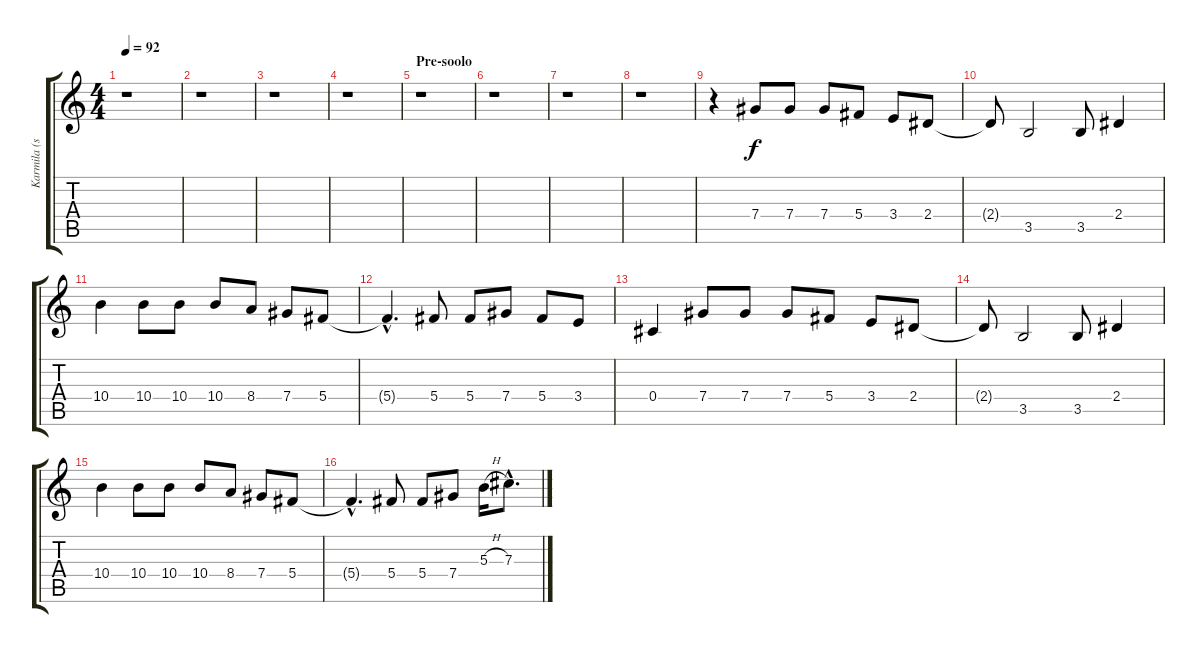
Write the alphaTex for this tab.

\track ("Karmila (soolo)" "Karmila (s") {instrument distortionguitar}
\staff {score tabs}
\tuning (Eb4 Bb3 Gb3 Db3 Ab2 Eb2) {hide}
\ts (4 4)
\tempo 92
\clef g2
\ks c
r.1{dy f} |
r.1 |
r.1 |
r.1 |
\section ("" "Pre-soolo")
r.1 |
r.1 |
r.1 |
r.1 |
r.4 7.4.8 7.4.8 7.4.8 5.4.8 3.4.8 2.4.8 |
2.4{t}.8 3.5.2 3.5.8 2.4.4 |
10.4.4 10.4.8 10.4.8 10.4.8 8.4.8 7.4.8 5.4.8 |
5.4{hac t}.4{d} 5.4.8 5.4.8 7.4.8 5.4.8 3.4.8 |
0.4.4 7.4.8 7.4.8 7.4.8 5.4.8 3.4.8 2.4.8 |
2.4{t}.8 3.5.2 3.5.8 2.4.4 |
10.4.4 10.4.8 10.4.8 10.4.8 8.4.8 7.4.8 5.4.8 |
5.4{hac t}.4{d} 5.4.8 5.4.8 7.4.8 5.3{h}.16{volume 16 instrument overdrivenguitar} 7.3{hac}.8{d}
